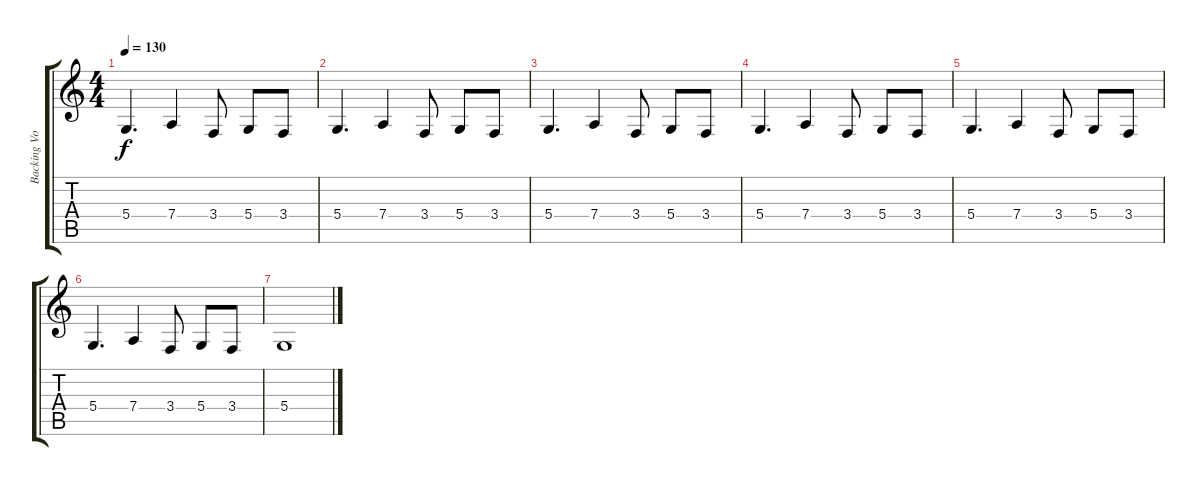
\track ("Backing Vocals" "Backing Vo") {instrument lead6voice}
\staff {score tabs}
\tuning (E4 B3 G3 D3 A2 E2) {hide}
\ts (4 4)
\tempo 130
\clef g2
\ks c
5.4.4{d dy f} 7.4.4 3.4.8 5.4.8 3.4.8 |
5.4.4{d} 7.4.4 3.4.8 5.4.8 3.4.8 |
5.4.4{d} 7.4.4 3.4.8 5.4.8 3.4.8 |
5.4.4{d} 7.4.4 3.4.8 5.4.8 3.4.8 |
5.4.4{d} 7.4.4 3.4.8 5.4.8 3.4.8 |
5.4.4{d} 7.4.4 3.4.8 5.4.8 3.4.8 |
5.4.1
